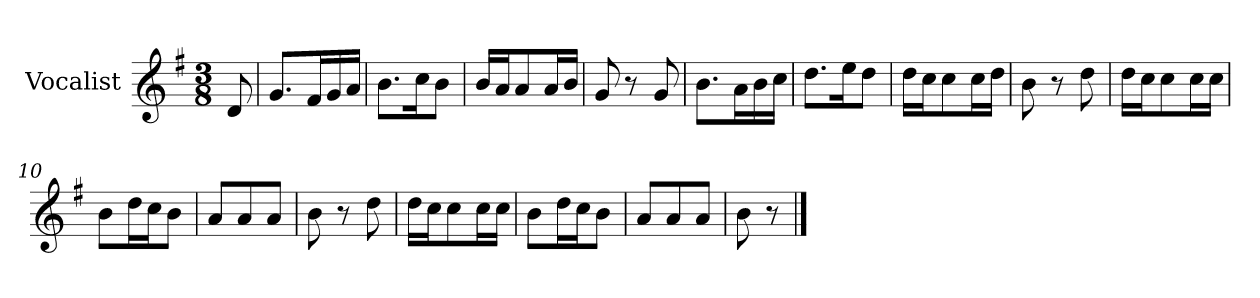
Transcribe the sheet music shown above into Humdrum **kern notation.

**kern
*part1
*staff1
*I"Vocalist
*k[f#]
*G:
*M3/8
=
8d
=1
8.gL
16f#L
16g
16aJJ
=2
8.bL
16ccK
8bJ
=3
16bLL
16aJ
8a
16aL
16bJJ
=4
8g
8r
8g
=5
8.bL
16aL
16b
16ccJJ
=6
8.ddL
16eeK
8ddJ
=7
16ddLL
16ccJ
8cc
16ccL
16ddJJ
=8
8b
8r
8dd
=9
16ddLL
16ccJ
8cc
16ccL
16ccJJ
=10
8bL
16ddL
16ccJ
8bJ
=11
8aL
8a
8aJ
=12
8b
8r
8dd
=13
16ddLL
16ccJ
8cc
16ccL
16ccJJ
=14
8bL
16ddL
16ccJ
8bJ
=15
8aL
8a
8aJ
=16
8b
8r
==
*-
